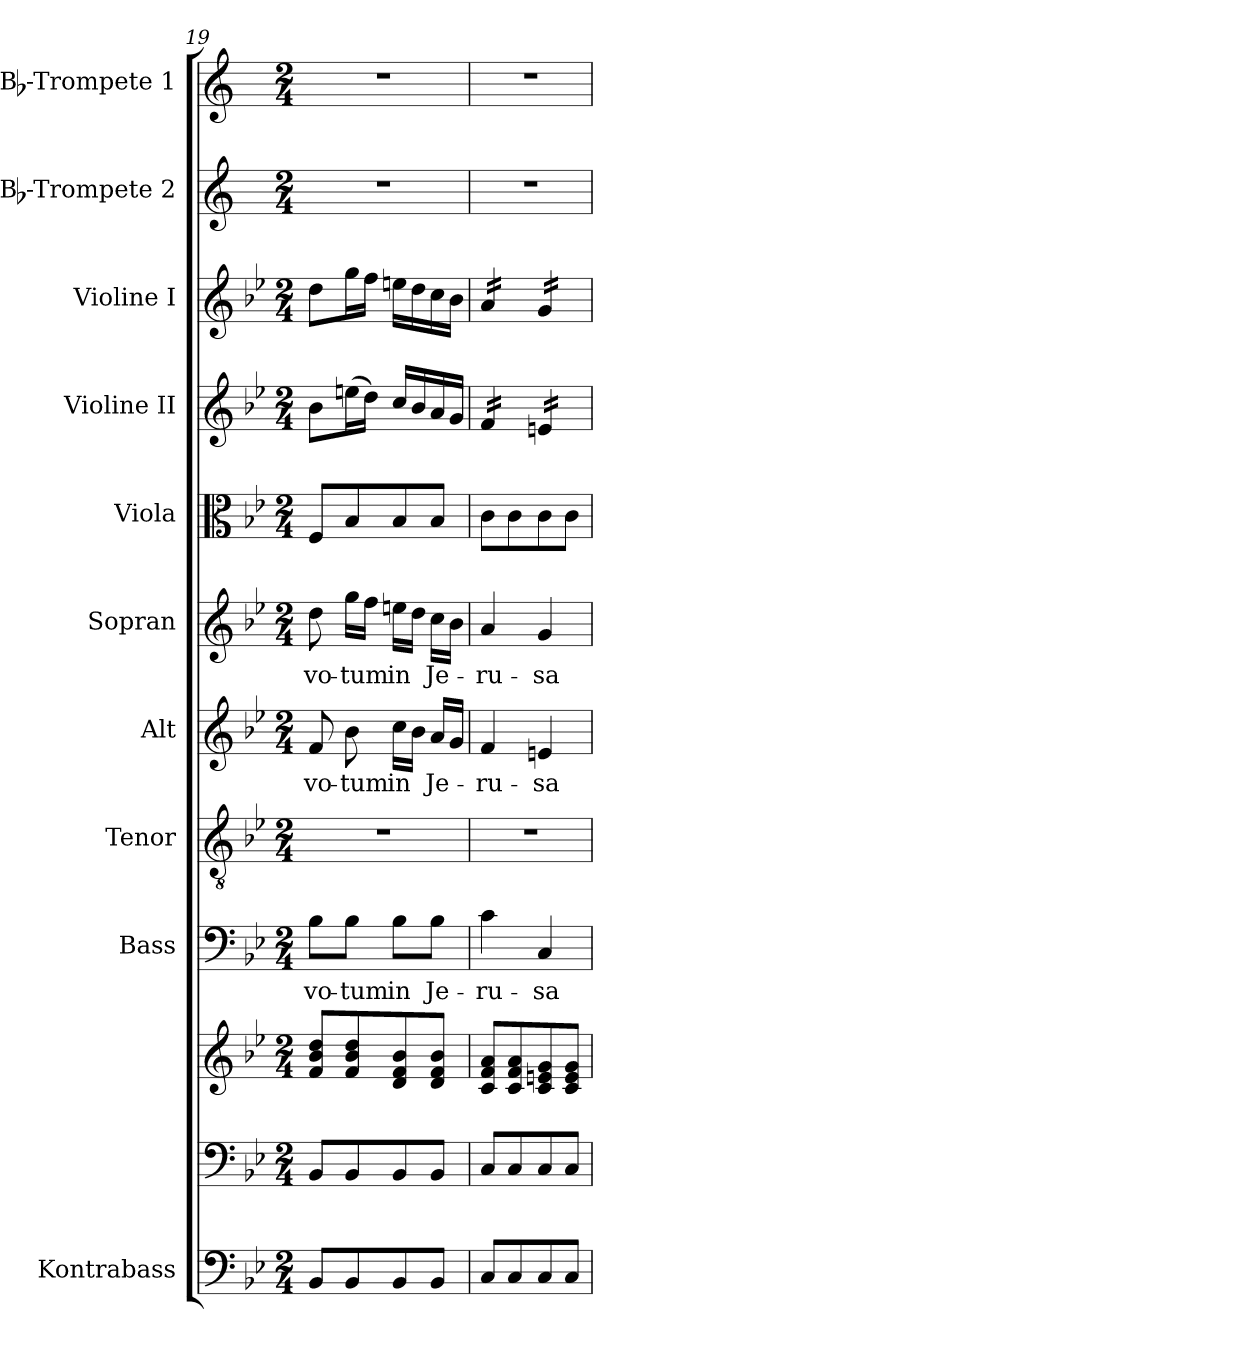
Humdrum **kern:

**kern	**kern	**kern	**kern	**text	**kern	**kern	**text	**kern	**text	**kern	**kern	**kern	**kern	**kern
*part11	*part10	*part10	*part9	*part9	*part8	*part7	*part7	*part6	*part6	*part5	*part4	*part3	*part2	*part1
*staff12	*staff11	*staff10	*staff9	*staff9	*staff8	*staff7	*staff7	*staff6	*staff6	*staff5	*staff4	*staff3	*staff2	*staff1
*I"Kontrabass	*	*	*I"Bass	*	*I"Tenor	*I"Alt	*	*I"Sopran	*	*I"Viola	*I"Violine II	*I"Violine I	*I"Bb-Trompete 2	*I"Bb-Trompete 1
*I'Kb.	*	*	*I'B.	*	*I'T.	*I'A.	*	*I'S.	*	*I'Vla.	*I'Vl. II	*I'Vl. I	*I'Bb Trp. 2	*I'Bb Trp. 1
*clefF4	*clefF4	*clefG2	*clefF4	*	*clefGv2	*clefG2	*	*clefG2	*	*clefC3	*clefG2	*clefG2	*clefG2	*clefG2
*ITrd7c12	*	*	*	*	*	*	*	*	*	*	*	*	*ITrd1c2	*ITrd1c2
*k[b-e-]	*k[b-e-]	*k[b-e-]	*k[b-e-]	*	*k[b-e-]	*k[b-e-]	*	*k[b-e-]	*	*k[b-e-]	*k[b-e-]	*k[b-e-]	*k[b-e-]	*k[b-e-]
*B-:	*B-:	*B-:	*B-:	*	*B-:	*B-:	*	*B-:	*	*B-:	*B-:	*B-:	*B-:	*B-:
*M2/4	*M2/4	*M2/4	*M2/4	*	*M2/4	*M2/4	*	*M2/4	*	*M2/4	*M2/4	*M2/4	*M2/4	*M2/4
=19	=19	=19	=19	=19	=19	=19	=19	=19	=19	=19	=19	=19	=19	=19
!	!	!	!	!LO:LY:b	!	!	!LO:LY:b	!	!LO:LY:b	!	!	!	!	!
8BBB-/L	8BB-/L	8f/ 8b-/ 8dd/L	8B-\L	vo-	2r	8f/	vo-	8dd\	vo-	8F/L	8b-\L	8dd\L	2r	2r
!	!	!	!	!LO:LY:b	!	!	!LO:LY:b	!	!LO:LY:b	!	!	!	!	!
8BBB-/	8BB-/	8f/ 8b-/ 8dd/	8B-\J	-tum	.	8b-\	-tum	16gg\LL	-tum	8B-/	(>16een\L	16gg\L	.	.
.	.	.	.	.	.	.	.	16ff\JJ	.	.	16dd\JJ)	16ff\JJ	.	.
!	!	!	!	!LO:LY:b	!	!	!LO:LY:b	!	!LO:LY:b	!	!	!	!	!
8BBB-/	8BB-/	8d/ 8f/ 8b-/	8B-\L	in	.	16cc\LL	in	16een\LL	in	8B-/	16cc/LL	16een\LL	.	.
.	.	.	.	.	.	16b-\JJ	.	16dd\JJ	.	.	16b-/	16dd\	.	.
!	!	!	!	!LO:LY:b	!	!	!LO:LY:b	!	!LO:LY:b	!	!	!	!	!
8BBB-/J	8BB-/J	8d/ 8f/ 8b-/J	8B-\J	Je-	.	16a/LL	Je-	16cc\LL	Je-	8B-/J	16a/	16cc\	.	.
.	.	.	.	.	.	16g/JJ	.	16b-\JJ	.	.	16g/JJ	16b-\JJ	.	.
=20	=20	=20	=20	=20	=20	=20	=20	=20	=20	=20	=20	=20	=20	=20
!	!	!	!	!LO:LY:b	!	!	!LO:LY:b	!	!LO:LY:b	!	!	!	!	!
*	*	*	*	*	*	*	*	*	*	*	*tremolo	*	*	*
*	*	*	*	*	*	*	*	*	*	*	*	*tremolo	*	*
8CC/L	8C/L	8c/ 8f/ 8a/L	4c\	-ru-	2r	4f/	-ru-	4a/	-ru-	8c\L	16f/LL	16a/LL	2r	2r
.	.	.	.	.	.	.	.	.	.	.	16f/	16a/	.	.
8CC/	8C/	8c/ 8f/ 8a/	.	.	.	.	.	.	.	8c\	16f/	16a/	.	.
.	.	.	.	.	.	.	.	.	.	.	16f/JJ	16a/JJ	.	.
!	!	!	!	!LO:LY:b	!	!	!LO:LY:b	!	!LO:LY:b	!	!	!	!	!
8CC/	8C/	8c/ 8en/ 8g/	4C/	-sa-	.	4en/	-sa-	4g/	-sa-	8c\	16en/LL	16g/LL	.	.
.	.	.	.	.	.	.	.	.	.	.	16en/	16g/	.	.
8CC/J	8C/J	8c/ 8e/ 8g/J	.	.	.	.	.	.	.	8c\J	16en/	16g/	.	.
.	.	.	.	.	.	.	.	.	.	.	16en/JJ	16g/JJ	.	.
*	*	*	*	*	*	*	*	*	*	*	*	*Xtremolo	*	*
*	*	*	*	*	*	*	*	*	*	*	*Xtremolo	*	*	*
=	=	=	=	=	=	=	=	=	=	=	=	=	=	=
*-	*-	*-	*-	*-	*-	*-	*-	*-	*-	*-	*-	*-	*-	*-
